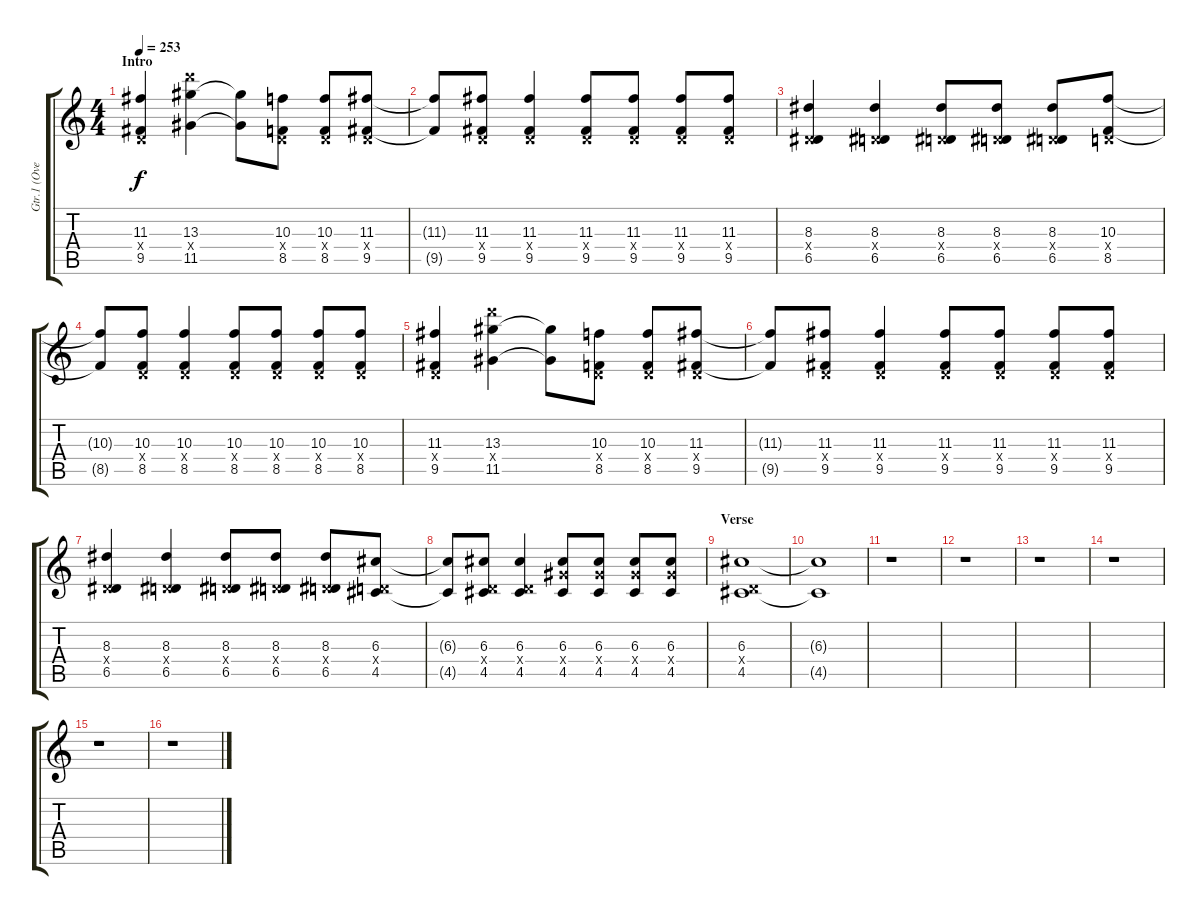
\track ("Gtr.1 (Overdriven)" "Gtr.1 (Ove") {instrument overdrivenguitar}
\staff {score tabs}
\tuning (E4 B3 G3 D3 A2 E2) {hide}
\ts (4 4)
\section ("" "Intro")
\tempo 253
\clef g2
\ks c
(11.3 0.4{x} 9.5).4{dy f instrument overdrivenguitar} (13.3 24.4{x} 11.5).4 (13.3{t} 11.5{t}).8 (10.3 0.4{x} 8.5).8 (10.3 0.4{x} 8.5).8 (11.3 0.4{x} 9.5).8 |
(11.3{t} 9.5{t}).8 (11.3 0.4{x} 9.5).8 (11.3 0.4{x} 9.5).4 (11.3 0.4{x} 9.5).8 (11.3 0.4{x} 9.5).8 (11.3 0.4{x} 9.5).8 (11.3 0.4{x} 9.5).8 |
(8.3 0.4{x} 6.5).4 (8.3 0.4{x} 6.5).4 (8.3 0.4{x} 6.5).8 (8.3 0.4{x} 6.5).8 (8.3 0.4{x} 6.5).8 (10.3 0.4{x} 8.5).8 |
(10.3{t} 8.5{t}).8 (10.3 0.4{x} 8.5).8 (10.3 0.4{x} 8.5).4 (10.3 0.4{x} 8.5).8 (10.3 0.4{x} 8.5).8 (10.3 0.4{x} 8.5).8 (10.3 0.4{x} 8.5).8 |
(11.3 0.4{x} 9.5).4 (13.3 24.4{x} 11.5).4 (13.3{t} 11.5{t}).8 (10.3 0.4{x} 8.5).8 (10.3 0.4{x} 8.5).8 (11.3 0.4{x} 9.5).8 |
(11.3{t} 9.5{t}).8 (11.3 0.4{x} 9.5).8 (11.3 0.4{x} 9.5).4 (11.3 0.4{x} 9.5).8 (11.3 0.4{x} 9.5).8 (11.3 0.4{x} 9.5).8 (11.3 0.4{x} 9.5).8 |
(8.3 0.4{x} 6.5).4 (8.3 0.4{x} 6.5).4 (8.3 0.4{x} 6.5).8 (8.3 0.4{x} 6.5).8 (8.3 0.4{x} 6.5).8 (6.3 0.4{x} 4.5).8 |
(6.3{t} 4.5{t}).8 (6.3 0.4{x} 4.5).8 (6.3 0.4{x} 4.5).4 (6.3 6.4{x} 4.5).8 (6.3 6.4{x} 4.5).8 (6.3 6.4{x} 4.5).8 (6.3 6.4{x} 4.5).8 |
\section ("" "Verse")
(6.3 0.4{x} 4.5).1{volume 0} |
(6.3{t} 4.5{t}).1 |
r.1{volume 16} |
r.1 |
r.1 |
r.1 |
r.1 |
r.1
